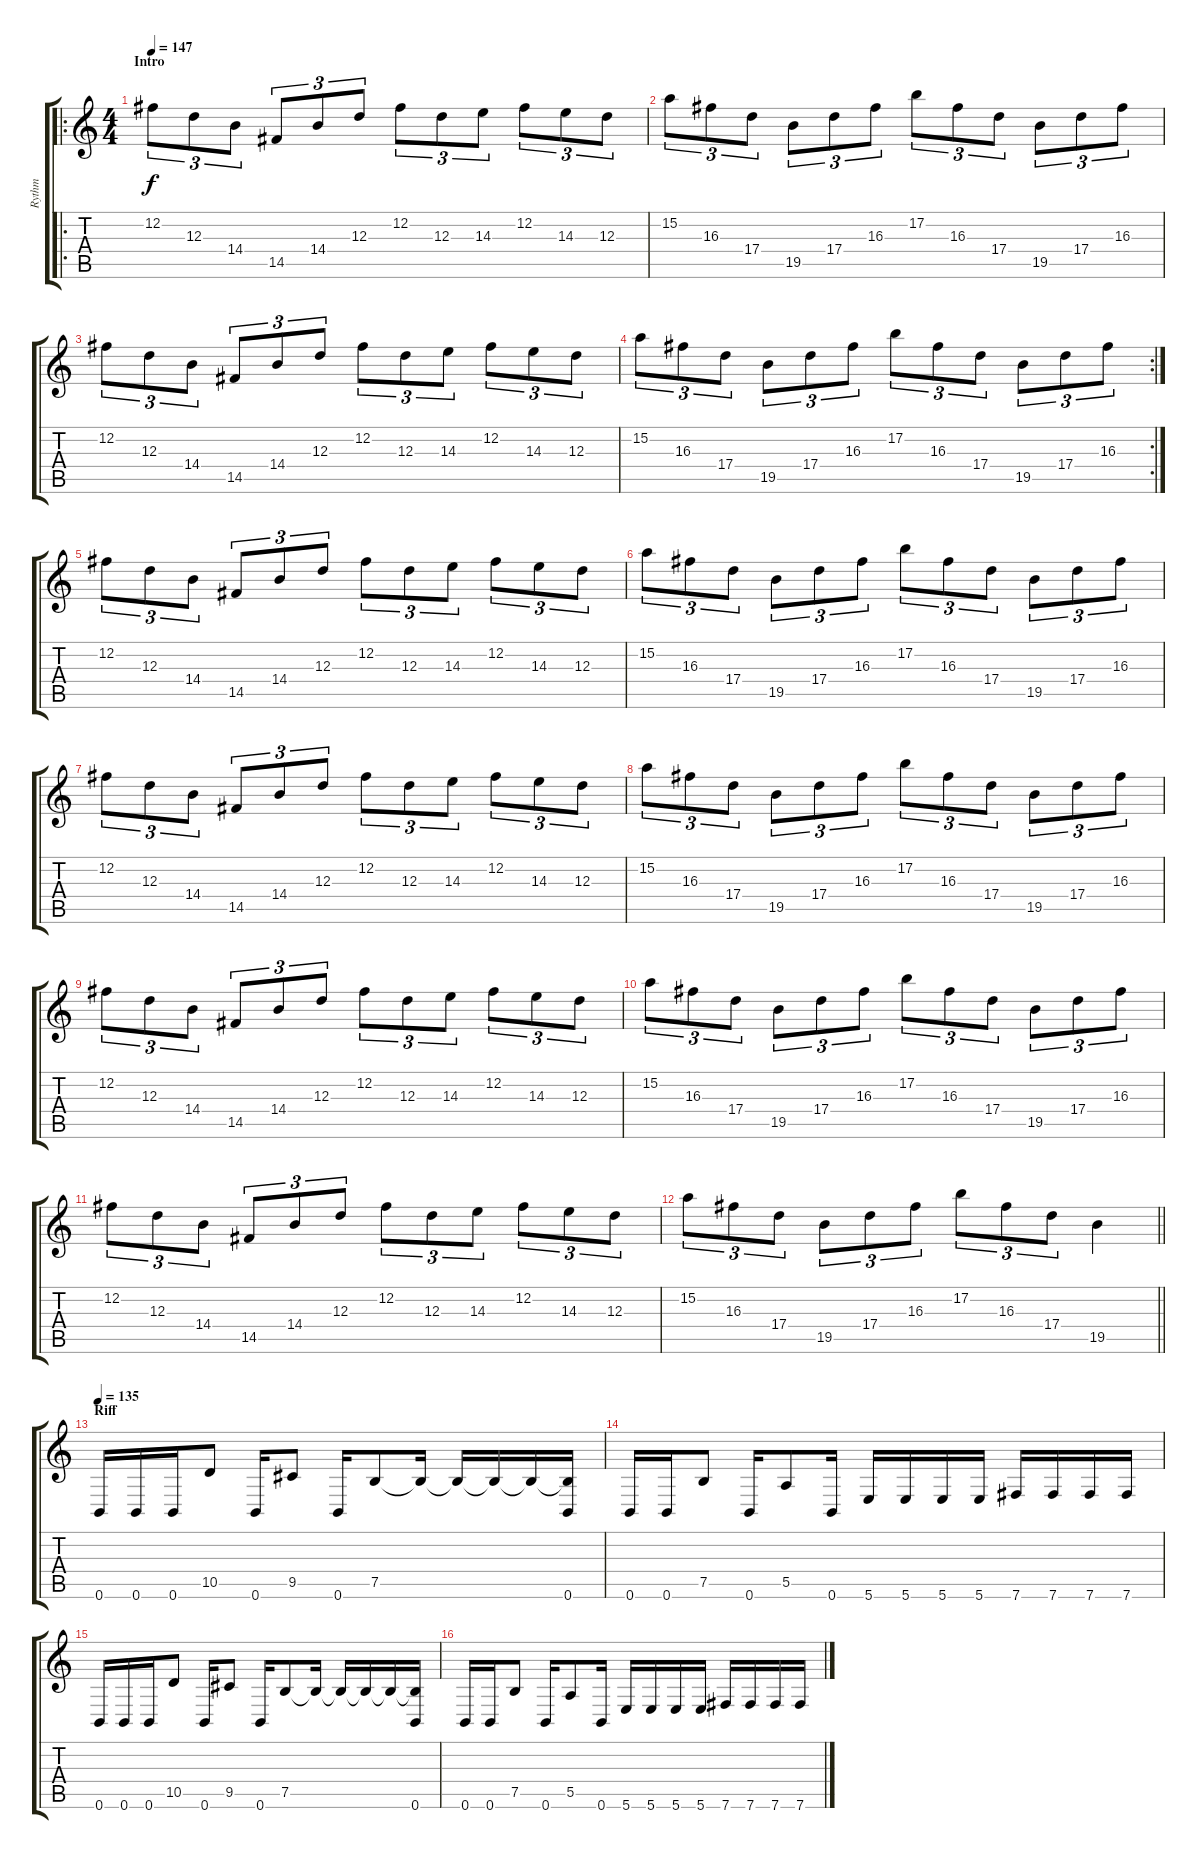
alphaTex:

\track ("Rythm" "Rythm") {instrument distortionguitar}
\staff {score tabs}
\tuning (B3 Gb3 D3 A2 E2 B1) {hide}
\ro
\ts (4 4)
\section ("" "Intro")
\tempo 147
\clef g2
\ks c
12.2.8{tu (3 2) dy f instrument distortionguitar} 12.3.8{tu (3 2)} 14.4.8{tu (3 2)} 14.5.8{tu (3 2)} 14.4.8{tu (3 2)} 12.3.8{tu (3 2)} 12.2.8{tu (3 2)} 12.3.8{tu (3 2)} 14.3.8{tu (3 2)} 12.2.8{tu (3 2)} 14.3.8{tu (3 2)} 12.3.8{tu (3 2)} |
15.2.8{tu (3 2)} 16.3.8{tu (3 2)} 17.4.8{tu (3 2)} 19.5.8{tu (3 2)} 17.4.8{tu (3 2)} 16.3.8{tu (3 2)} 17.2.8{tu (3 2)} 16.3.8{tu (3 2)} 17.4.8{tu (3 2)} 19.5.8{tu (3 2)} 17.4.8{tu (3 2)} 16.3.8{tu (3 2)} |
12.2.8{tu (3 2)} 12.3.8{tu (3 2)} 14.4.8{tu (3 2)} 14.5.8{tu (3 2)} 14.4.8{tu (3 2)} 12.3.8{tu (3 2)} 12.2.8{tu (3 2)} 12.3.8{tu (3 2)} 14.3.8{tu (3 2)} 12.2.8{tu (3 2)} 14.3.8{tu (3 2)} 12.3.8{tu (3 2)} |
\rc 2
15.2.8{tu (3 2)} 16.3.8{tu (3 2)} 17.4.8{tu (3 2)} 19.5.8{tu (3 2)} 17.4.8{tu (3 2)} 16.3.8{tu (3 2)} 17.2.8{tu (3 2)} 16.3.8{tu (3 2)} 17.4.8{tu (3 2)} 19.5.8{tu (3 2)} 17.4.8{tu (3 2)} 16.3.8{tu (3 2)} |
12.2.8{tu (3 2)} 12.3.8{tu (3 2)} 14.4.8{tu (3 2)} 14.5.8{tu (3 2)} 14.4.8{tu (3 2)} 12.3.8{tu (3 2)} 12.2.8{tu (3 2)} 12.3.8{tu (3 2)} 14.3.8{tu (3 2)} 12.2.8{tu (3 2)} 14.3.8{tu (3 2)} 12.3.8{tu (3 2)} |
15.2.8{tu (3 2)} 16.3.8{tu (3 2)} 17.4.8{tu (3 2)} 19.5.8{tu (3 2)} 17.4.8{tu (3 2)} 16.3.8{tu (3 2)} 17.2.8{tu (3 2)} 16.3.8{tu (3 2)} 17.4.8{tu (3 2)} 19.5.8{tu (3 2)} 17.4.8{tu (3 2)} 16.3.8{tu (3 2)} |
12.2.8{tu (3 2)} 12.3.8{tu (3 2)} 14.4.8{tu (3 2)} 14.5.8{tu (3 2)} 14.4.8{tu (3 2)} 12.3.8{tu (3 2)} 12.2.8{tu (3 2)} 12.3.8{tu (3 2)} 14.3.8{tu (3 2)} 12.2.8{tu (3 2)} 14.3.8{tu (3 2)} 12.3.8{tu (3 2)} |
15.2.8{tu (3 2)} 16.3.8{tu (3 2)} 17.4.8{tu (3 2)} 19.5.8{tu (3 2)} 17.4.8{tu (3 2)} 16.3.8{tu (3 2)} 17.2.8{tu (3 2)} 16.3.8{tu (3 2)} 17.4.8{tu (3 2)} 19.5.8{tu (3 2)} 17.4.8{tu (3 2)} 16.3.8{tu (3 2)} |
12.2.8{tu (3 2)} 12.3.8{tu (3 2)} 14.4.8{tu (3 2)} 14.5.8{tu (3 2)} 14.4.8{tu (3 2)} 12.3.8{tu (3 2)} 12.2.8{tu (3 2)} 12.3.8{tu (3 2)} 14.3.8{tu (3 2)} 12.2.8{tu (3 2)} 14.3.8{tu (3 2)} 12.3.8{tu (3 2)} |
15.2.8{tu (3 2)} 16.3.8{tu (3 2)} 17.4.8{tu (3 2)} 19.5.8{tu (3 2)} 17.4.8{tu (3 2)} 16.3.8{tu (3 2)} 17.2.8{tu (3 2)} 16.3.8{tu (3 2)} 17.4.8{tu (3 2)} 19.5.8{tu (3 2)} 17.4.8{tu (3 2)} 16.3.8{tu (3 2)} |
12.2.8{tu (3 2)} 12.3.8{tu (3 2)} 14.4.8{tu (3 2)} 14.5.8{tu (3 2)} 14.4.8{tu (3 2)} 12.3.8{tu (3 2)} 12.2.8{tu (3 2)} 12.3.8{tu (3 2)} 14.3.8{tu (3 2)} 12.2.8{tu (3 2)} 14.3.8{tu (3 2)} 12.3.8{tu (3 2)} |
\barLineRight lightlight
15.2.8{tu (3 2)} 16.3.8{tu (3 2)} 17.4.8{tu (3 2)} 19.5.8{tu (3 2)} 17.4.8{tu (3 2)} 16.3.8{tu (3 2)} 17.2.8{tu (3 2)} 16.3.8{tu (3 2)} 17.4.8{tu (3 2)} 19.5.4 |
\section ("" "Riff")
\tempo 135
0.6.16 0.6.16 0.6.16 10.5.8 0.6.16 9.5.8 0.6.16 7.5.8 7.5{t}.16 7.5{t}.16 7.5{t}.16 7.5{t}.16 (7.5{t} 0.6).16 |
0.6.16 0.6.16 7.5.8 0.6.16 5.5.8 0.6.16 5.6.16 5.6.16 5.6.16 5.6.16 7.6.16 7.6.16 7.6.16 7.6.16 |
0.6.16 0.6.16 0.6.16 10.5.8 0.6.16 9.5.8 0.6.16 7.5.8 7.5{t}.16 7.5{t}.16 7.5{t}.16 7.5{t}.16 (7.5{t} 0.6).16 |
0.6.16 0.6.16 7.5.8 0.6.16 5.5.8 0.6.16 5.6.16 5.6.16 5.6.16 5.6.16 7.6.16 7.6.16 7.6.16 7.6.16
